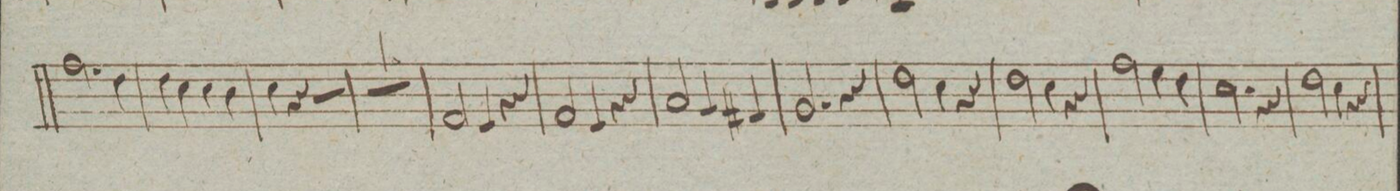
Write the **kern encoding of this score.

**kern	**dynam
*I"Clarinetto 2do\nin C:	*
*clefG2	*
*k[]	*
*met(c|)	*
*M2/2	*
2.ff\	.
4dd\	.
=55	=55
4dd\	.
4cc\	.
4cc\	.
4b\	.
=56	=56
4cc\	.
4r	.
2r	.
=57	=57
1r	.
=58	=58
2f/	.
4e/	.
4r	.
=59	=59
2f/	.
4e/	.
4r	.
=60	=60
2a/	.
4g/	.
4f#X/	.
=61	=61
2.g/	.
4r	.
=62	=62
2dd\	.
4cc\	.
4r	.
=63	=63
2dd\	.
4cc\	.
4r	.
=64	=64
2ff\	.
4ee\	.
4dd\	.
=65	=65
2.cc\	.
4r	.
=66	=66
2dd\	.
4cc\	.
4r	.
=67	=67
*-	*-
